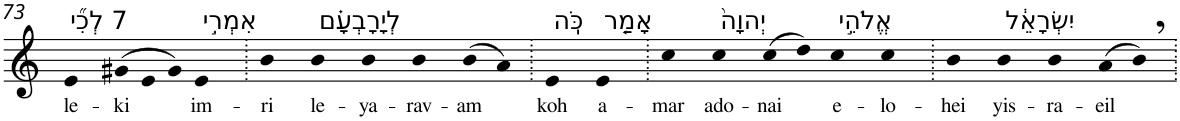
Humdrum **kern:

**kern	**text
*part1	*part1
*staff1	*staff1
*I"Piano	*
*I'Pno	*
!!LO:PB:g=z
*clefG2	*
*k[]	*
=73	=73
!LO:TX:a:t=7 לְכִ֞י	!
!	!LO:LY:b
4e	le-
*Xtuplet	*
!	!LO:LY:b
(>12g#X	-ki
12e	.
12g#)	.
!LO:TX:a:t=אִמְרִ֣י	!
!	!LO:LY:b
4e	im-
=74.	=74.
!	!LO:LY:b
4b	-ri
!LO:TX:a:t=לְיָרָבְעָ֗ם	!
!	!LO:LY:b
4b	le-
!	!LO:LY:b
4b	-ya-
!	!LO:LY:b
4b	-rav-
!	!LO:LY:b
(>8b	-am
8a)	.
=75.	=75.
!LO:TX:a:t=כֹּֽה	!
!	!LO:LY:b
4e	koh
!LO:TX:a:t=אָמַ֤ר	!
!	!LO:LY:b
4e	a-
=76.	=76.
!	!LO:LY:b
4cc	-mar
!LO:TX:a:t=יְהוָה֙	!
!	!LO:LY:b
4cc	ado-
!	!LO:LY:b
(>8cc	-nai
8dd)	.
!LO:TX:a:t=אֱלֹהֵ֣י	!
!	!LO:LY:b
4cc	e-
!	!LO:LY:b
4cc	-lo-
=77.	=77.
!	!LO:LY:b
4b	-hei
!LO:TX:a:t=יִשְׂרָאֵ֔ל	!
!	!LO:LY:b
4b	yis-
!	!LO:LY:b
4b	-ra-
!	!LO:LY:b
(>8a	-eil
8b,)	.
=.	=.
*-	*-
